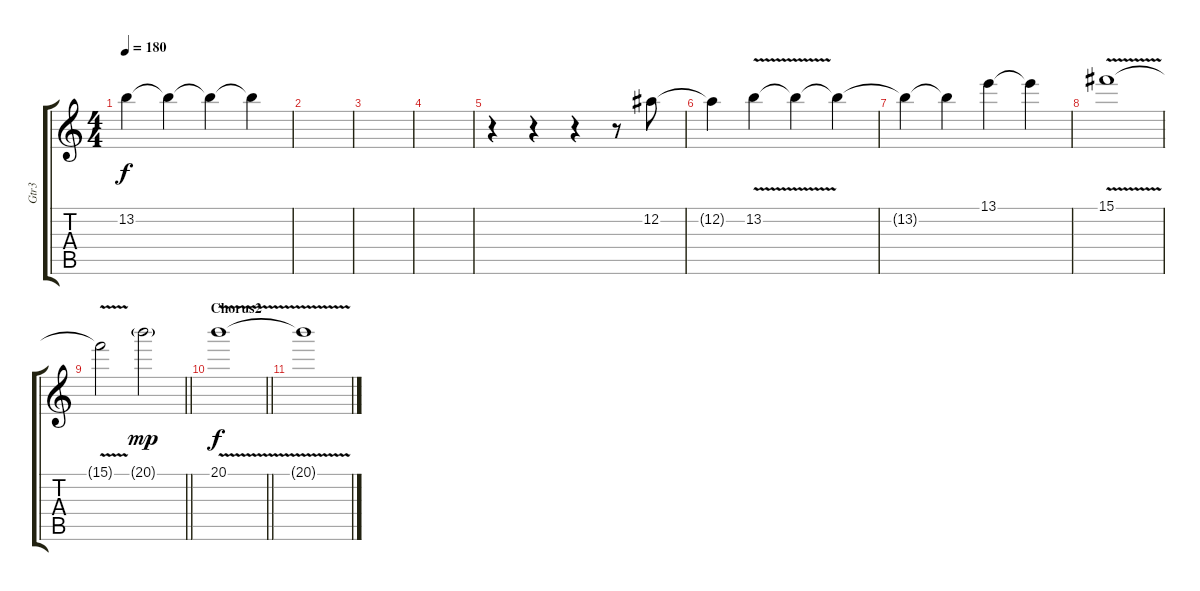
\track ("Gtr3" "Gtr3") {instrument distortionguitar}
\staff {score tabs}
\tuning (Eb4 Bb3 Gb3 Db3 Ab2 Eb2) {hide}
\ts (4 4)
\tempo 180
\clef g2
\ks c
13.2{t}.4{dy f} 13.2{t}.4 13.2{t}.4 13.2{t}.4 |
|
|
|
r.4 r.4 r.4 r.8 12.2.8 |
12.2{t}.4 13.2{v}.4 13.2{t}.4 13.2{t}.4 |
13.2{t}.4 13.2{t}.4 13.1.4 13.1{t}.4 |
15.1{v}.1 |
\barLineRight lightlight
15.1{t}.2 20.1{g}.2{dy mp} |
\section ("" "Chorus2")
\barLineRight lightlight
20.1{v}.1{dy f} |
20.1{t}.1
